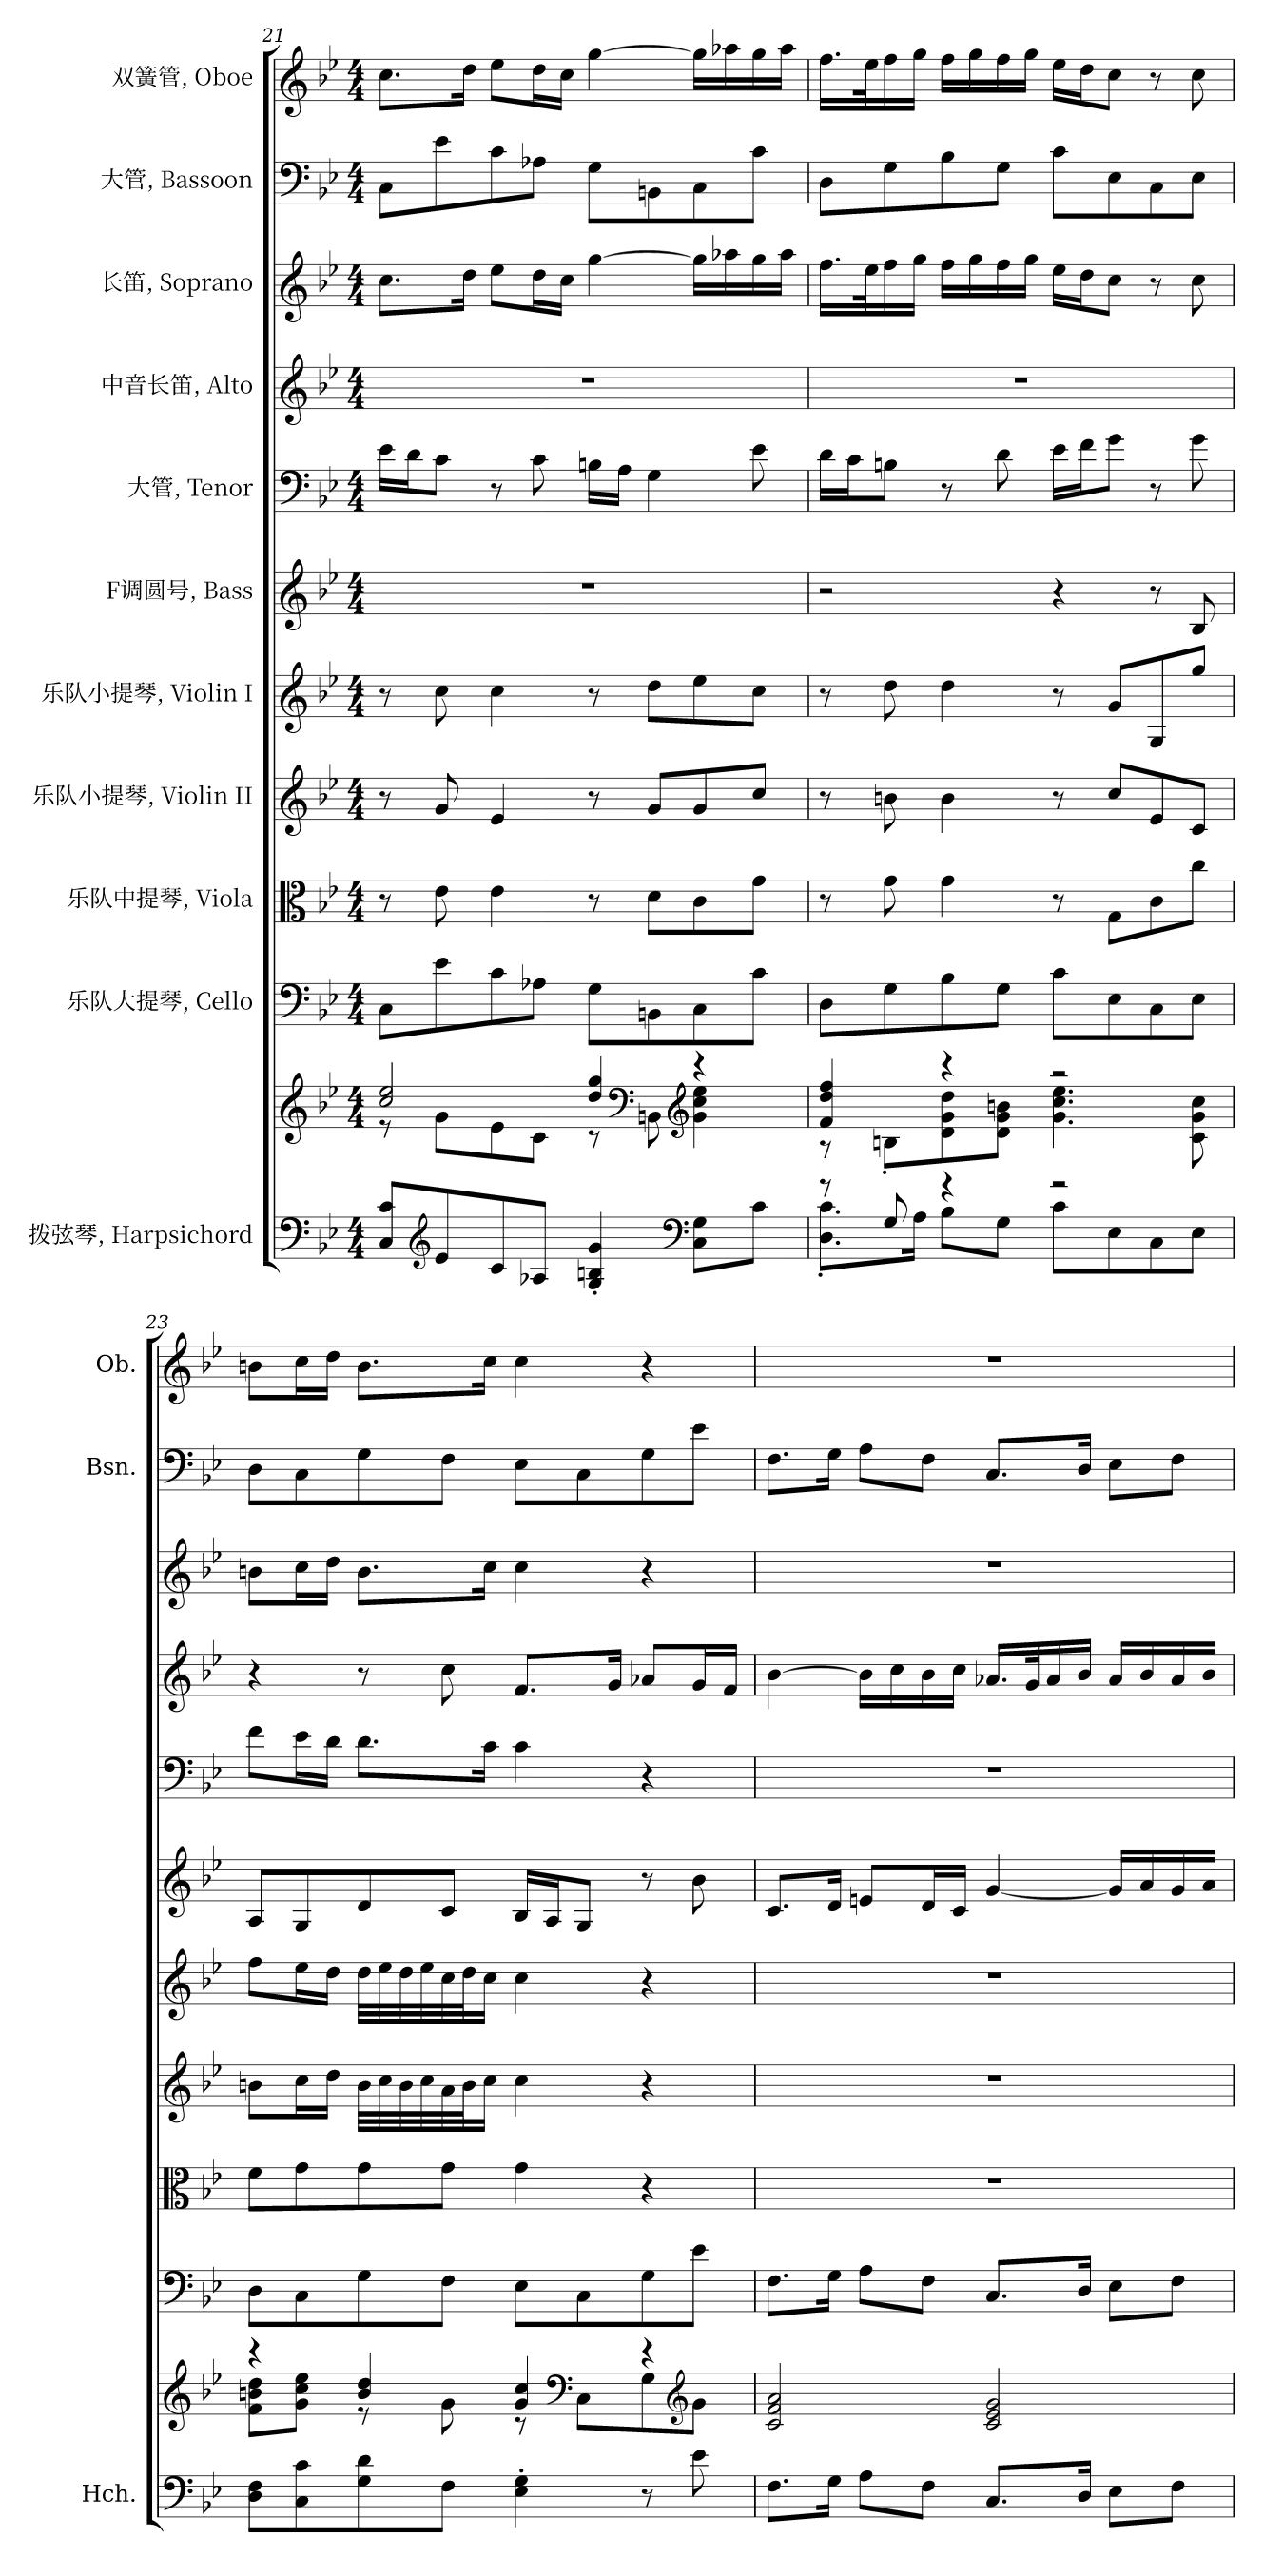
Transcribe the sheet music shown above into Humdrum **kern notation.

**kern	**kern	**kern	**kern	**kern	**kern	**kern	**kern	**kern	**kern	**kern	**kern
*part11	*part11	*part10	*part9	*part8	*part7	*part6	*part5	*part4	*part3	*part2	*part1
*staff12	*staff11	*staff10	*staff9	*staff8	*staff7	*staff6	*staff5	*staff4	*staff3	*staff2	*staff1
*I"拨弦琴, Harpsichord	*	*I"乐队大提琴, Cello	*I"乐队中提琴, Viola	*I"乐队小提琴, Violin II	*I"乐队小提琴, Violin I	*I"F调圆号, Bass	*I"大管, Tenor	*I"中音长笛, Alto	*I"长笛, Soprano	*I"大管, Bassoon	*I"双簧管, Oboe
*I'Hch.	*	*	*	*	*	*	*	*	*	*I'Bsn.	*I'Ob.
*clefF4	*clefG2	*clefF4	*clefC3	*clefG2	*clefG2	*clefG2	*clefF4	*clefG2	*clefG2	*clefF4	*clefG2
*	*	*	*	*	*	*ITrd4c7	*	*ITrd3c5	*	*	*
*k[b-e-]	*k[b-e-]	*k[b-e-]	*k[b-e-]	*k[b-e-]	*k[b-e-]	*k[b-e-a-]	*k[b-e-]	*k[b-]	*k[b-e-]	*k[b-e-]	*k[b-e-]
*M4/4	*M4/4	*M4/4	*M4/4	*M4/4	*M4/4	*M4/4	*M4/4	*M4/4	*M4/4	*M4/4	*M4/4
=21	=21	=21	=21	=21	=21	=21	=21	=21	=21	=21	=21
*	*^	*	*	*	*	*	*	*	*	*	*
8C/ 8c/L	2cc/ 2ee-/	8r	8C\L	8r	8r	8r	1r	16e-\LL	1r	8.cc\L	8C\L	8.cc\L
.	.	.	.	.	.	.	.	16d\J	.	.	.	.
*clefG2	*	*	*	*	*	*	*	*	*	*	*	*
8e-/	.	8g\L	8e-\	8e-\	8g/	8cc\	.	8c\J	.	.	8e-\	.
.	.	.	.	.	.	.	.	.	.	16dd\Jk	.	16dd\Jk
8c/	.	8e-\	8c\	4e-\	4e-/	4cc\	.	8r	.	8ee-\L	8c\	8ee-\L
8A-X/J	.	8c\J	8A-X\J	.	.	.	.	8c\	.	16dd\L	8A-X\J	16dd\L
.	.	.	.	.	.	.	.	.	.	16cc\JJ	.	16cc\JJ
4G/' 4Bn/' 4g/'	4dd/ 4gg/	8r	8G\L	8r	8r	8r	.	16Bn\LL	.	[4gg\	8G\L	[4gg\
.	.	.	.	.	.	.	.	16A\JJ	.	.	.	.
*	*clefF4	*	*	*	*	*	*	*	*	*	*	*
.	.	8BBn\	8BBn\	8d\L	8g/L	8dd\L	.	4G\	.	.	8BBn\	.
*clefF4	*clefG2	*	*	*	*	*	*	*	*	*	*	*
8C\ 8G\L	4r	4g\ 4cc\ 4ee-\	8C\	8c\	8g/	8ee-\	.	.	.	16gg\LL]	8C\	16gg\LL]
.	.	.	.	.	.	.	.	.	.	16aa-X\	.	16aa-X\
8c\J	.	.	8c\J	8g\J	8cc/J	8cc\J	.	8e-\	.	16gg\	8c\J	16gg\
.	.	.	.	.	.	.	.	.	.	16aa-\JJ	.	16aa-\JJ
!!LO:PB:g=z
=22	=22	=22	=22	=22	=22	=22	=22	=22	=22	=22	=22	=22
*^	*	*	*	*	*	*	*	*	*	*	*	*
8r	8.D\' 8.c\'L	4f/ 4dd/ 4ff/	8r	8D\L	8r	8r	8r	2r	16d\LL	1r	16.ff\LL	8D\L	16.ff\LL
.	.	.	.	.	.	.	.	.	16c\J	.	.	.	.
.	.	.	.	.	.	.	.	.	.	.	32ee-\K	.	32ee-\K
8G/	.	.	8Bn'\L	8G\	8g\	8bn\	8dd\	.	8Bn\J	.	16ff\	8G\	16ff\
.	16A\Jk	.	.	.	.	.	.	.	.	.	16gg\JJ	.	16gg\JJ
4r	8B-\L	4r	8d\ 8g\ 8dd\	8B-\	4g\	4b\	4dd\	.	8r	.	16ff\LL	8B-\	16ff\LL
.	.	.	.	.	.	.	.	.	.	.	16gg\	.	16gg\
.	8G\J	.	8d\ 8g\ 8bn\J	8G\J	.	.	.	.	8d\	.	16ff\	8G\J	16ff\
.	.	.	.	.	.	.	.	.	.	.	16gg\JJ	.	16gg\JJ
2r	8c\L	2r	4.g\ 4.cc\ 4.ee-\	8c\L	8r	8r	8r	4r	16e-\LL	.	16ee-\LL	8c\L	16ee-\LL
.	.	.	.	.	.	.	.	.	16f\J	.	16dd\J	.	16dd\J
.	8E-\	.	.	8E-\	8G\L	8cc/L	8g/L	.	8g\J	.	8cc\J	8E-\	8cc\J
.	8C\	.	.	8C\	8c\	8e-/	8G/	8r	8r	.	8r	8C\	8r
.	8E-\J	.	8c\ 8g\ 8cc\	8E-\J	8cc\J	8c/J	8gg/J	8E-/	8g\	.	8cc\	8E-\J	8cc\
*v	*v	*	*	*	*	*	*	*	*	*	*	*	*
=23	=23	=23	=23	=23	=23	=23	=23	=23	=23	=23	=23	=23
8D\ 8F\L	4r	8f\ 8bn\ 8dd\L	8D\L	8f\L	8bn\L	8ff\L	8D/L	8f\L	4r	8bn\L	8D\L	8bn\L
8C\ 8c\	.	8g\ 8cc\ 8ee-\J	8C\	8g\	16cc\L	16ee-\L	8C/	16e-\L	.	16cc\L	8C\	16cc\L
.	.	.	.	.	16dd\JJ	16dd\JJ	.	16d\JJ	.	16dd\JJ	.	16dd\JJ
8G\ 8d\	4b/ 4dd/	8r	8G\	8g\	32b\LLL	32dd\LLL	8G/	8.d\L	8r	8.b\L	8G\	8.b\L
.	.	.	.	.	32cc\	32ee-\	.	.	.	.	.	.
.	.	.	.	.	32b\	32dd\	.	.	.	.	.	.
.	.	.	.	.	32cc\	32ee-\	.	.	.	.	.	.
8F\J	.	8g\	8F\J	8g\J	32a\	32cc\	8F/J	.	8g\	.	8F\J	.
.	.	.	.	.	32b\J	32dd\J	.	.	.	.	.	.
.	.	.	.	.	16cc\JJ	16cc\JJ	.	16c\Jk	.	16cc\Jk	.	16cc\Jk
4E-\' 4G\'	4g/ 4cc/	8r	8E-\L	4g\	4cc\	4cc\	16E-/LL	4c\	8.c/L	4cc\	8E-\L	4cc\
.	.	.	.	.	.	.	16D/J	.	.	.	.	.
*	*clefF4	*	*	*	*	*	*	*	*	*	*	*
.	.	8C\L	8C\	.	.	.	8C/J	.	.	.	8C\	.
.	.	.	.	.	.	.	.	.	16d/Jk	.	.	.
8r	4r	8G\	8G\	4r	4r	4r	8r	4r	8e-X/L	4r	8G\	4r
*	*clefG2	*	*	*	*	*	*	*	*	*	*	*
8e-\	.	8g\J	8e-\J	.	.	.	8e-\	.	16d/L	.	8e-\J	.
.	.	.	.	.	.	.	.	.	16c/JJ	.	.	.
*	*v	*v	*	*	*	*	*	*	*	*	*	*
!!LO:PB:g=z
=24	=24	=24	=24	=24	=24	=24	=24	=24	=24	=24	=24
8.F\L	2c/ 2f/ 2a/	8.F\L	1r	1r	1r	8.F/L	1r	[4f\	1r	8.F\L	1r
16G\Jk	.	16G\Jk	.	.	.	16G/Jk	.	.	.	16G\Jk	.
8A\L	.	8A\L	.	.	.	8An/L	.	16f\LL]	.	8A\L	.
.	.	.	.	.	.	.	.	16g\	.	.	.
8F\J	.	8F\J	.	.	.	16G/L	.	16f\	.	8F\J	.
.	.	.	.	.	.	16F/JJ	.	16g\JJ	.	.	.
8.C/L	2c/ 2e-/ 2g/	8.C/L	.	.	.	[4c/	.	16.e-X/LL	.	8.C/L	.
.	.	.	.	.	.	.	.	32d/K	.	.	.
.	.	.	.	.	.	.	.	16e-/	.	.	.
16D/Jk	.	16D/Jk	.	.	.	.	.	16f/JJ	.	16D/Jk	.
8E-\L	.	8E-\L	.	.	.	16c/LL]	.	16e-/LL	.	8E-\L	.
.	.	.	.	.	.	16d/	.	16f/	.	.	.
8F\J	.	8F\J	.	.	.	16c/	.	16e-/	.	8F\J	.
.	.	.	.	.	.	16d/JJ	.	16f/JJ	.	.	.
=	=	=	=	=	=	=	=	=	=	=	=
*-	*-	*-	*-	*-	*-	*-	*-	*-	*-	*-	*-
